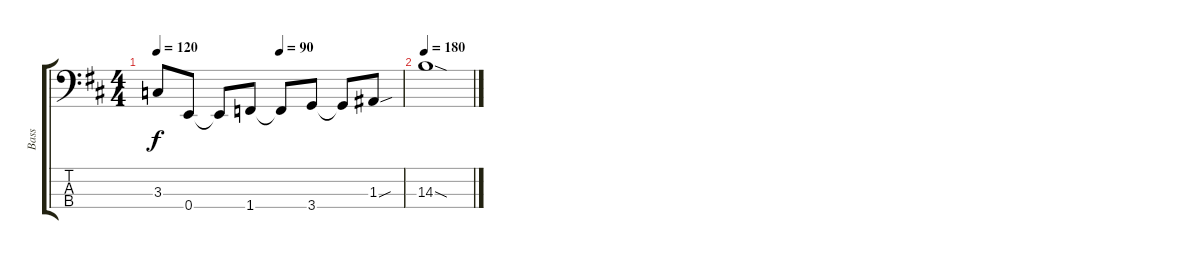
\track ("Bass" "Bass") {instrument electricbassfinger}
\staff {score tabs}
\tuning (G2 D2 A1 E1) {hide}
\ts (4 4)
\tempo 120
\tempo (90 0.5)
\clef f4
\ks d
3.3.8{dy f} 0.4.8 0.4{t}.8 1.4.8 1.4{t}.8 3.4.8 3.4{t}.8 1.3{sou}.8 |
\tempo 180
14.3{sod}.1
